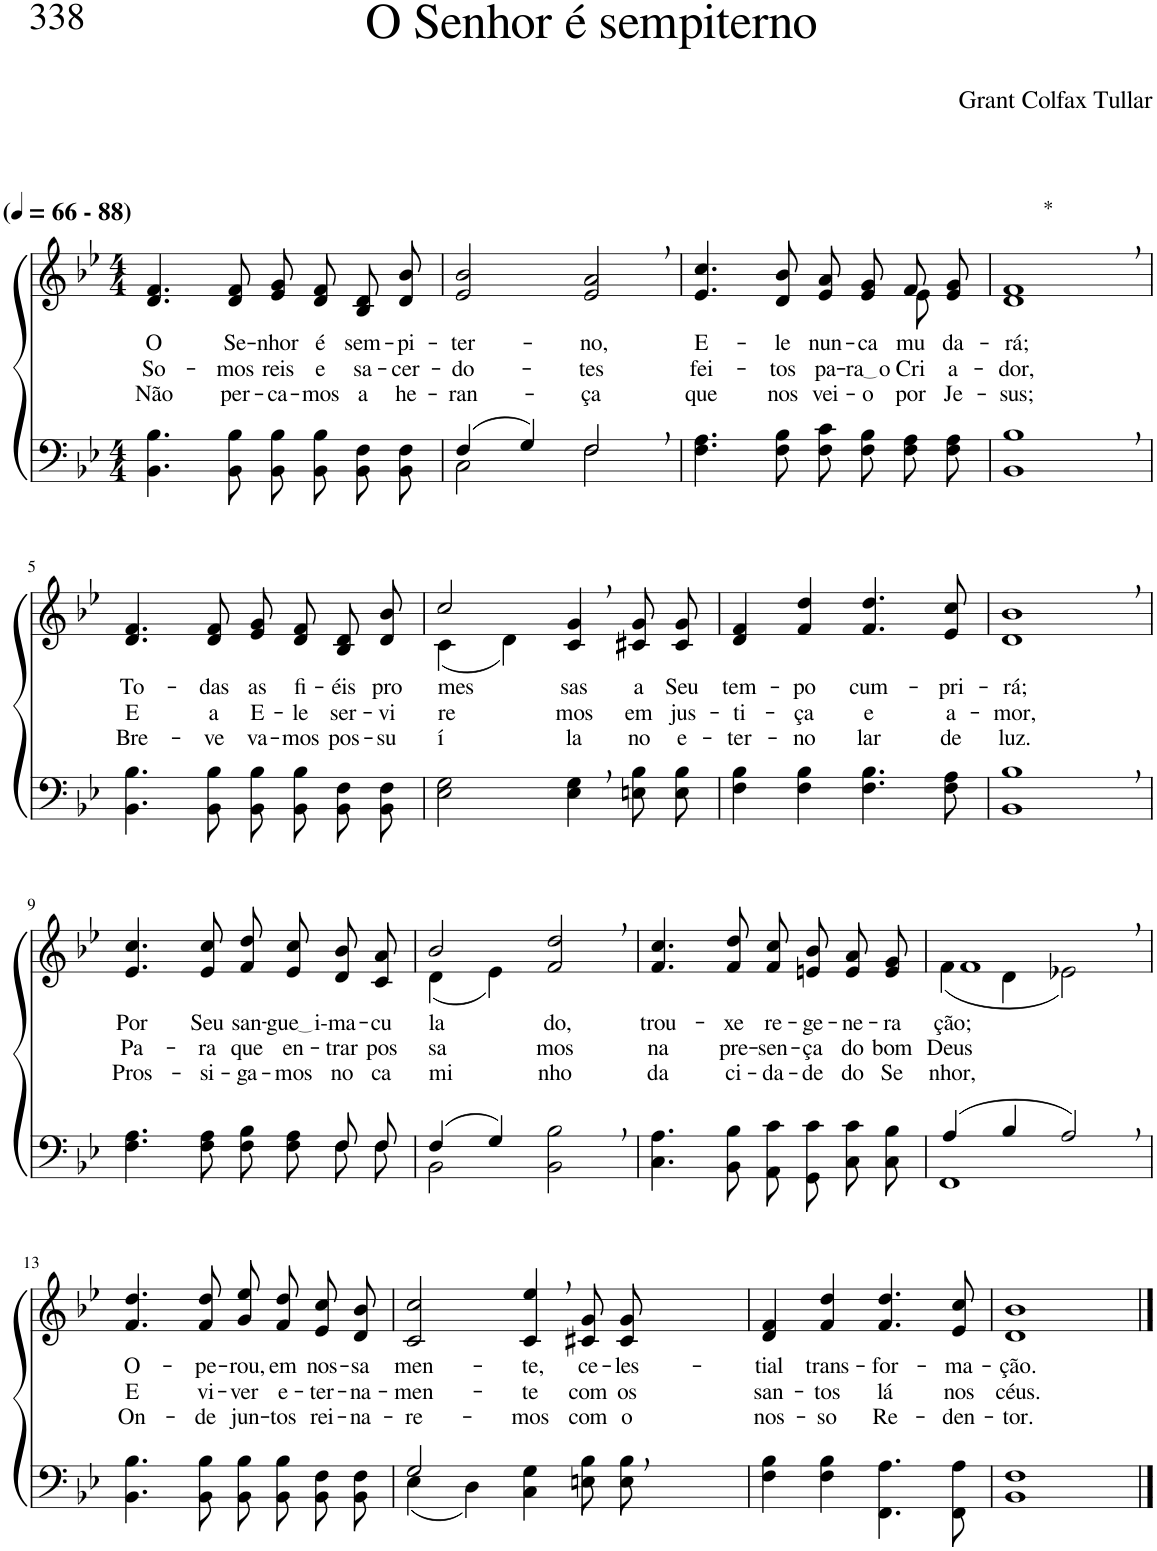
**kern	**kern	**text	**text	**text
*part2	*part1	*part1	*part1	*part1
*staff2	*staff1	*staff1	*staff1	*staff1
*I"Parte III e IV	*I"Parte I e II	*	*	*
*clefF4	*clefG2	*	*	*
*k[b-e-]	*k[b-e-]	*	*	*
*M4/4	*M4/4	*	*	*
*MM66	*MM66	*	*	*
=1	=1	=1	=1	=1
!	!LO:TX:a:B:t=(	!	!	!
!	!LO:TX:a:B:t=- 88)	!	!	!
!	!	!LO:LY:b	!LO:LY:b	!LO:LY:b
4.BB-\ 4.B-\	4.d/ 4.f/	O	So-	Não
!	!	!LO:LY:b	!LO:LY:b	!LO:LY:b
8BB-\ 8B-\	8d/ 8f/	Se-	-mos	per-
!	!	!LO:LY:b	!LO:LY:b	!LO:LY:b
8BB-\ 8B-\L	8e-/ 8g/L	-nhor	reis	-ca-
!	!	!LO:LY:b	!LO:LY:b	!LO:LY:b
8BB-\ 8B-\J	8d/ 8f/J	é	e	-mos
!	!	!LO:LY:b	!LO:LY:b	!LO:LY:b
8BB-\ 8F\L	8B-/ 8d/L	sem-	sa-	a
!	!	!LO:LY:b	!LO:LY:b	!LO:LY:b
8BB-\ 8F\J	8d/ 8b-/J	-pi-	-cer-	he-
=2	=2	=2	=2	=2
*^	*	*	*	*
!	!	!	!LO:LY:b	!LO:LY:b	!LO:LY:b
(4F/	2C\	2e-/ 2b-/	-ter-	-do-	-ran-
4G/)	.	.	.	.	.
!	!	!	!LO:LY:b	!LO:LY:b	!LO:LY:b
2F,/	2F\	2e-/, 2a/,	-no,	-tes	-ça
=3	=3	=3	=3	=3	=3
!	!	!	!LO:LY:b	!LO:LY:b	!LO:LY:b
*v	*v	*^	*	*	*
4.F\ 4.A\	4.e-/ 4.cc/	2.ryy	E-	fei-	que
!	!	!	!LO:LY:b	!LO:LY:b	!LO:LY:b
8F\ 8B-\	8d/ 8b-/	.	-le	-tos	nos
!	!	!	!LO:LY:b	!LO:LY:b	!LO:LY:b
8F\ 8c\L	8e-/ 8a/L	.	nun-	pa-	vei-
!	!	!	!LO:LY:b	!LO:LY:b	!LO:LY:b
8F\ 8B-\J	8e-/ 8g/J	.	-ca	ra o	-o
!	!	!	!LO:LY:b	!LO:LY:b	!LO:LY:b
8F\ 8A\L	8f/L	8e-\	mu-	Cri-	por
!	!	!	!LO:LY:b	!LO:LY:b	!LO:LY:b
8F\ 8A\J	8e-/ 8g/J	8ryy	-da-	a-	Je-
=4	=4	=4	=4	=4	=4
!	!LO:TX:a:t=*	!	!	!	!
!	!	!	!LO:LY:b	!LO:LY:b	!LO:LY:b
*	*v	*v	*	*	*
1BB-, 1B-,	1d, 1f,	-rá;	-dor,	-sus;
!!LO:LB:g=z
=5	=5	=5	=5	=5
!	!	!LO:LY:b	!LO:LY:b	!LO:LY:b
4.BB-\ 4.B-\	4.d/ 4.f/	To-	E	Bre-
!	!	!LO:LY:b	!LO:LY:b	!LO:LY:b
8BB-\ 8B-\	8d/ 8f/	-das	a	-ve
!	!	!LO:LY:b	!LO:LY:b	!LO:LY:b
8BB-\ 8B-\L	8e-/ 8g/L	as	E-	va-
!	!	!LO:LY:b	!LO:LY:b	!LO:LY:b
8BB-\ 8B-\J	8d/ 8f/J	fi-	-le	-mos
!	!	!LO:LY:b	!LO:LY:b	!LO:LY:b
8BB-\ 8F\L	8B-/ 8d/L	-éis	ser-	pos-
!	!	!LO:LY:b	!LO:LY:b	!LO:LY:b
8BB-\ 8F\J	8d/ 8b-/J	pro-	-vi-	-su-
=6	=6	=6	=6	=6
*	*^	*	*	*
!	!	!	!LO:LY:b	!LO:LY:b	!LO:LY:b
2E-\ 2G\	2cc/	(4c\	-mes-	-re-	-í-
.	.	4d\)	.	.	.
!	!	!	!LO:LY:b	!LO:LY:b	!LO:LY:b
4E-\, 4G\,	4c/, 4g/,	2ryy	-sas	-mos	-la
!	!	!	!LO:LY:b	!LO:LY:b	!LO:LY:b
8En\ 8B-\L	8c#X/ 8g/L	.	a	em	no
!	!	!	!LO:LY:b	!LO:LY:b	!LO:LY:b
8E\ 8B-\J	8c#/ 8g/J	.	Seu	jus-	e-
*	*v	*v	*	*	*
=7	=7	=7	=7	=7
!	!	!LO:LY:b	!LO:LY:b	!LO:LY:b
4F\ 4B-\	4d/ 4f/	tem-	-ti-	-ter-
!	!	!LO:LY:b	!LO:LY:b	!LO:LY:b
4F\ 4B-\	4f/ 4dd/	-po	-ça	-no
!	!	!LO:LY:b	!LO:LY:b	!LO:LY:b
4.F\ 4.B-\	4.f/ 4.dd/	cum-	e	lar
!	!	!LO:LY:b	!LO:LY:b	!LO:LY:b
8F\ 8A\	8e-/ 8cc/	-pri-	a-	de
=8	=8	=8	=8	=8
!	!	!LO:LY:b	!LO:LY:b	!LO:LY:b
1BB-, 1B-,	1d, 1b-,	-rá;	-mor,	luz.
!!LO:LB:g=z
=9	=9	=9	=9	=9
*^	*	*	*	*
!	!	!	!LO:LY:b	!LO:LY:b	!LO:LY:b
4.F\ 4.A\	2.ryy	4.e-/ 4.cc/	Por	Pa-	Pros-
!	!	!	!LO:LY:b	!LO:LY:b	!LO:LY:b
8F\ 8A\	.	8e-/ 8cc/	Seu	-ra	-si-
!	!	!	!LO:LY:b	!LO:LY:b	!LO:LY:b
8F\ 8B-\L	.	8f/ 8dd/L	san-	que	-ga-
!	!	!	!LO:LY:b	!LO:LY:b	!LO:LY:b
8F\ 8A\J	.	8e-/ 8cc/J	gue i	en-	-mos
!	!	!	!LO:LY:b	!LO:LY:b	!LO:LY:b
8F\L	8F/L	8d/ 8b-/L	-ma-	-trar	no
!	!	!	!LO:LY:b	!LO:LY:b	!LO:LY:b
8F\J	8F/J	8c/ 8a/J	-cu-	pos-	ca-
=10	=10	=10	=10	=10	=10
*	*	*^	*	*	*
!	!	!	!	!LO:LY:b	!LO:LY:b	!LO:LY:b
(4F/	2BB-\	2b-/	(4d\	-la-	-sa-	-mi-
4G/)	.	.	4e-\)	.	.	.
!	!	!	!	!LO:LY:b	!LO:LY:b	!LO:LY:b
2ryy	2BB-\ 2B-\	2f/, 2dd/,	2ryy	-do,	-mos	nho
=11	=11	=11	=11	=11	=11	=11
!	!	!	!	!LO:LY:b	!LO:LY:b	!LO:LY:b
*v	*v	*	*	*	*	*
*	*v	*v	*	*	*
4.C\ 4.A\	4.f/ 4.cc/	trou-	na	da
!	!	!LO:LY:b	!LO:LY:b	!LO:LY:b
8BB-\ 8B-\	8f/ 8dd/	-xe	pre-	ci-
!	!	!LO:LY:b	!LO:LY:b	!LO:LY:b
8AA\ 8c\L	8f/ 8cc/L	re-	-sen-	-da-
!	!	!LO:LY:b	!LO:LY:b	!LO:LY:b
8GG\ 8c\J	8en/ 8b-/J	-ge-	-ça	-de
!	!	!LO:LY:b	!LO:LY:b	!LO:LY:b
8C\ 8c\L	8e/ 8a/L	-ne-	do	do
!	!	!LO:LY:b	!LO:LY:b	!LO:LY:b
8C\ 8B-\J	8e/ 8g/J	-ra-	bom	Se-
=12	=12	=12	=12	=12
*^	*^	*	*	*
!	!	!	!	!LO:LY:b	!LO:LY:b	!LO:LY:b
(4A/	1FF	1f,	(4f\	-ção;	Deus	-nhor,
4B-/	.	.	4d\	.	.	.
2A,/)	.	.	2e-X\)	.	.	.
*v	*v	*	*	*	*	*
!!LO:LB:g=z
=13	=13	=13	=13	=13	=13
!	!	!	!LO:LY:b	!LO:LY:b	!LO:LY:b
*	*v	*v	*	*	*
4.BB-\ 4.B-\	4.f/ 4.dd/	O-	E	On-
!	!	!LO:LY:b	!LO:LY:b	!LO:LY:b
8BB-\ 8B-\	8f/ 8dd/	-pe-	vi-	-de
!	!	!LO:LY:b	!LO:LY:b	!LO:LY:b
8BB-\ 8B-\L	8g\ 8ee-\L	-rou,	-ver	jun-
!	!	!LO:LY:b	!LO:LY:b	!LO:LY:b
8BB-\ 8B-\J	8f\ 8dd\J	em	e-	-tos
!	!	!LO:LY:b	!LO:LY:b	!LO:LY:b
8BB-\ 8F\L	8e-/ 8cc/L	nos-	-ter-	rei-
!	!	!LO:LY:b	!LO:LY:b	!LO:LY:b
8BB-\ 8F\J	8d/ 8b-/J	-sa	-na-	-na-
=14	=14	=14	=14	=14
*^	*	*	*	*
!	!	!	!LO:LY:b	!LO:LY:b	!LO:LY:b
2G/	(4E-\	2c/ 2cc/	men-	-men-	-re-
.	4D\)	.	.	.	.
!	!	!	!LO:LY:b	!LO:LY:b	!LO:LY:b
2ryy	4C\ 4G\	4c/, 4ee-/,	-te,	-te	-mos
!	!	!	!LO:LY:b	!LO:LY:b	!LO:LY:b
.	8En\ 8B-\L	8c#X/ 8g/L	ce-	com	com
!	!	!	!LO:LY:b	!LO:LY:b	!LO:LY:b
.	8E\ 8B-\J	8c#/ 8g/J	-les-	os	o
=15	=15	=15	=15	=15	=15
!	!	!	!LO:LY:b	!LO:LY:b	!LO:LY:b
*v	*v	*	*	*	*
4F\ 4B-\	4d/ 4f/	-tial	san-	nos-
!	!	!LO:LY:b	!LO:LY:b	!LO:LY:b
4F\ 4B-\	4f/ 4dd/	trans-	-tos	-so
!	!	!LO:LY:b	!LO:LY:b	!LO:LY:b
4.FF\ 4.A\	4.f/ 4.dd/	-for-	lá	Re-
!	!	!LO:LY:b	!LO:LY:b	!LO:LY:b
8FF\ 8A\	8e-/ 8cc/	-ma-	nos	-den-
=16	=16	=16	=16	=16
!	!	!LO:LY:b	!LO:LY:b	!LO:LY:b
1BB- 1F	1d 1b-	-ção.	céus.	-tor.
==	==	==	==	==
*-	*-	*-	*-	*-
